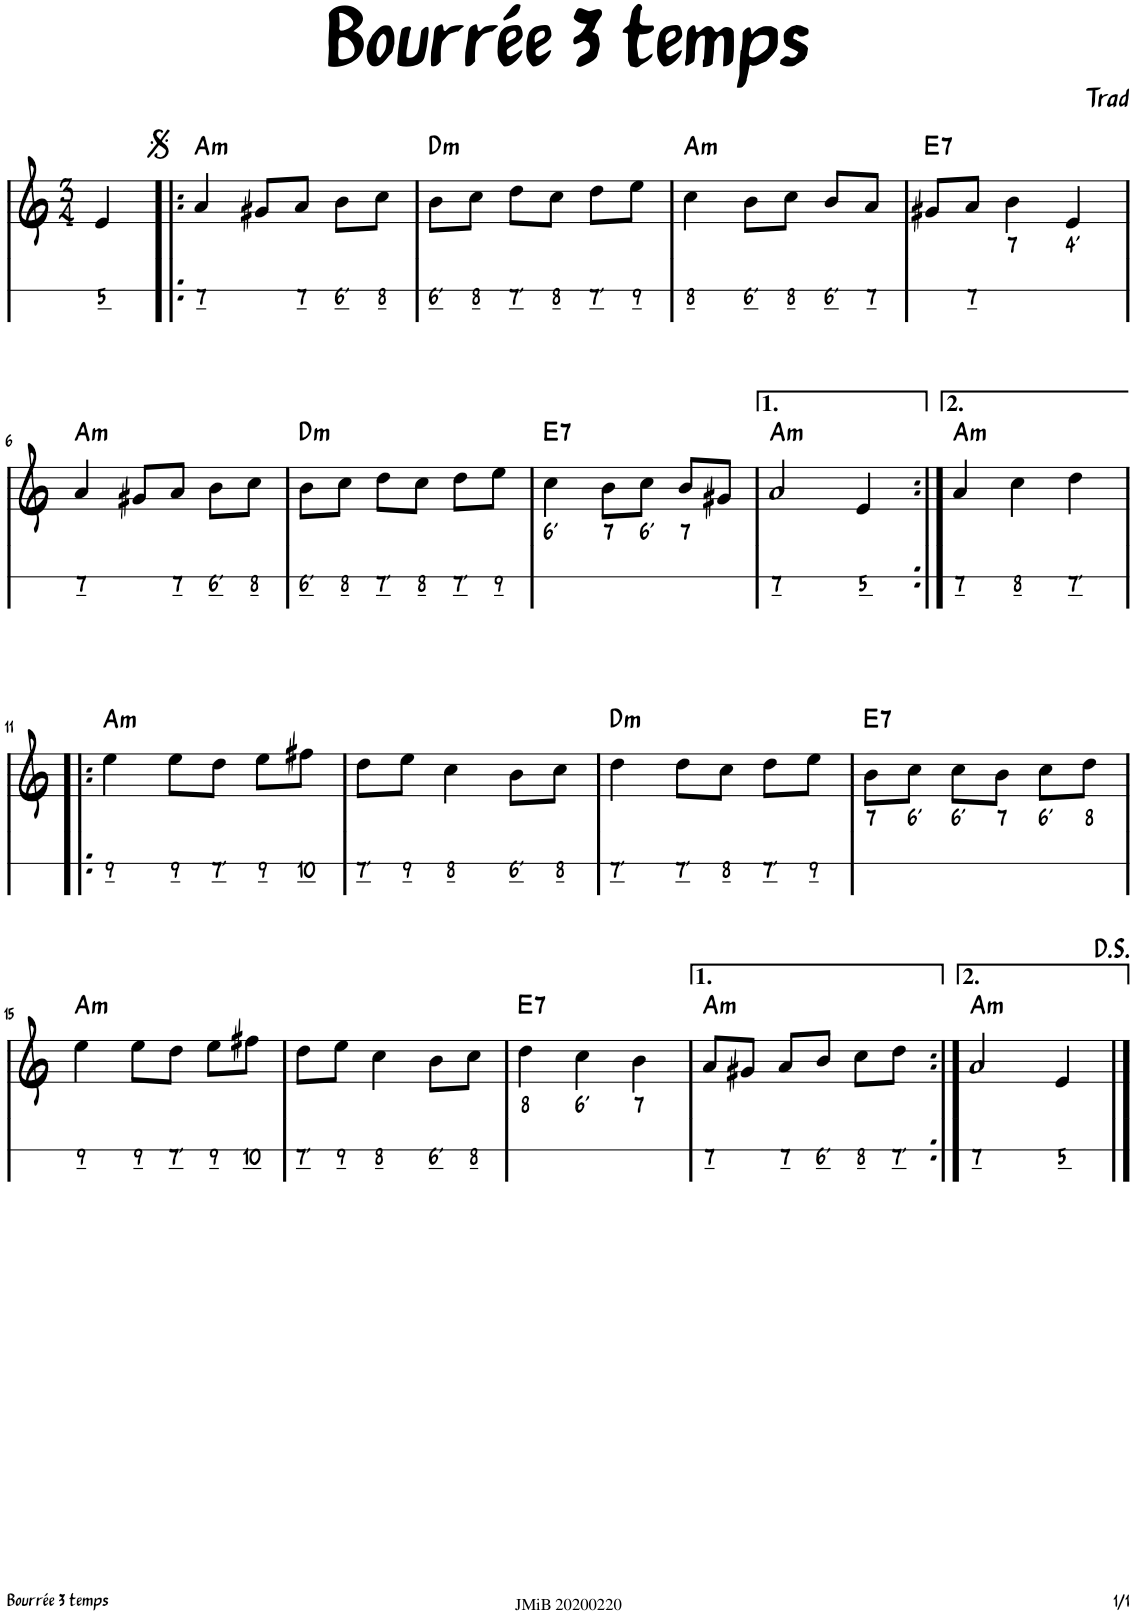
**kern	**kern	**kern	**text	**harte
*part3	*part2	*part1	*part1	*part1
*staff3	*staff2	*staff1	*staff1	*
*I"Piano	*I"Banjo (Tablature)	*I"Piano	*	*
*I'Pno	*I'Bjo	*I'Pno	*	*
*stria5	*stria1	*	*	*
*clefF4	*	*clefG2	*	*
*	*Trd7c12	*	*	*
*k[]	*k[]	*k[]	*	*
*M3/4	*M3/4	*M3/4	*	*
=1	=1	=1	=1	=1
!	!	!	!LO:LY:b	!
4r	4r	4e/	5	.
=2!|:	=2!|:	=2!|:	=2!|:	=2!|:
!	!	!	!LO:LY:b	!LO:H:kt=m
4AA	2.r	4a/	7	A:min
4E 4A 4c	.	8g#X/L	.	.
!	!	!	!LO:LY:b	!
.	.	8a/J	7	.
!	!	!	!LO:LY:b	!
4E 4A 4c	.	8b\L	6'	.
!	!	!	!LO:LY:b	!
.	.	8cc\J	8	.
=3	=3	=3	=3	=3
!	!	!	!LO:LY:b	!LO:H:kt=m
4DD	2.r	8b\L	6'	D:min
!	!	!	!LO:LY:b	!
.	.	8cc\J	8	.
!	!	!	!LO:LY:b	!
4F 4A 4c	.	8dd\L	7'	.
!	!	!	!LO:LY:b	!
.	.	8cc\J	8	.
!	!	!	!LO:LY:b	!
4E 4A 4c	.	8dd\L	7'	.
!	!	!	!LO:LY:b	!
.	.	8ee\J	9	.
=4	=4	=4	=4	=4
!	!	!	!LO:LY:b	!LO:H:kt=m
4AA	2.r	4cc\	8	A:min
!	!	!	!LO:LY:b	!
4E 4A 4c	.	8b\L	6'	.
!	!	!	!LO:LY:b	!
.	.	8cc\J	8	.
!	!	!	!LO:LY:b	!
4E 4A 4c	.	8b/L	6'	.
!	!	!	!LO:LY:b	!
.	.	8a/J	7	.
=5	=5	=5	=5	=5
!	!	!	!	!LO:H:kt=7
4EE	2.r	8g#X/L	.	E:7
!	!	!	!LO:LY:b	!
.	.	8a/J	7	.
!	!	!	!LO:LY:b	!
4E 4G#X 4B 4d	.	4b\	7	.
!	!	!	!LO:LY:b	!
4E 4G# 4B 4d	.	4e/	4'	.
!!LO:LB:g=z
=6	=6	=6	=6	=6
!	!	!	!LO:LY:b	!LO:H:kt=m
4AA	2.r	4a/	7	A:min
4E 4A 4c	.	8g#X/L	.	.
!	!	!	!LO:LY:b	!
.	.	8a/J	7	.
!	!	!	!LO:LY:b	!
4E 4A 4c	.	8b\L	6'	.
!	!	!	!LO:LY:b	!
.	.	8cc\J	8	.
=7	=7	=7	=7	=7
!	!	!	!LO:LY:b	!LO:H:kt=m
4DD	2.r	8b\L	6'	D:min
!	!	!	!LO:LY:b	!
.	.	8cc\J	8	.
!	!	!	!LO:LY:b	!
4F 4A 4c	.	8dd\L	7'	.
!	!	!	!LO:LY:b	!
.	.	8cc\J	8	.
!	!	!	!LO:LY:b	!
4F 4A 4c	.	8dd\L	7'	.
!	!	!	!LO:LY:b	!
.	.	8ee\J	9	.
=8	=8	=8	=8	=8
!	!	!	!LO:LY:b	!LO:H:kt=7
4EE	2.r	4cc\	6'	E:7
!	!	!	!LO:LY:b	!
4E 4G#X 4B 4d	.	8b\L	7	.
!	!	!	!LO:LY:b	!
.	.	8cc\J	6'	.
!	!	!	!LO:LY:b	!
4E 4G# 4B 4d	.	8b/L	7	.
.	.	8g#X/J	.	.
=9	=9	=9	=9	=9
!	!	!	!LO:LY:b	!LO:H:kt=m
4AA	2.r	2a/	7	A:min
4E 4A 4c	.	.	.	.
!	!	!	!LO:LY:b	!
4E 4A 4c	.	4e/	5	.
=10:|!	=10:|!	=10:|!	=10:|!	=10:|!
!	!	!	!LO:LY:b	!LO:H:kt=m
4AA	2.r	4a/	7	A:min
!	!	!	!LO:LY:b	!
4E 4A 4c	.	4cc\	8	.
!	!	!	!LO:LY:b	!
4E 4A 4c	.	4dd\	7'	.
!!LO:LB:g=z
=11!|:	=11!|:	=11!|:	=11!|:	=11!|:
!	!	!	!LO:LY:b	!LO:H:kt=m
4AA	2.r	4ee\	9	A:min
!	!	!	!LO:LY:b	!
4E 4A 4c	.	8ee\L	9	.
!	!	!	!LO:LY:b	!
.	.	8dd\J	7'	.
!	!	!	!LO:LY:b	!
4E 4A 4c	.	8ee\L	9	.
!	!	!	!LO:LY:b	!
.	.	8ff#X\J	10	.
=12	=12	=12	=12	=12
!	!	!	!LO:LY:b	!
4AA	2.r	8dd\L	7'	.
!	!	!	!LO:LY:b	!
.	.	8ee\J	9	.
!	!	!	!LO:LY:b	!
4E 4A 4c	.	4cc\	8	.
!	!	!	!LO:LY:b	!
4E 4A 4c	.	8b\L	6'	.
!	!	!	!LO:LY:b	!
.	.	8cc\J	8	.
=13	=13	=13	=13	=13
!	!	!	!LO:LY:b	!LO:H:kt=m
4DD	2.r	4dd\	7'	D:min
!	!	!	!LO:LY:b	!
4F 4A 4c	.	8dd\L	7'	.
!	!	!	!LO:LY:b	!
.	.	8cc\J	8	.
!	!	!	!LO:LY:b	!
4F 4A 4c	.	8dd\L	7'	.
!	!	!	!LO:LY:b	!
.	.	8ee\J	9	.
=14	=14	=14	=14	=14
!	!	!	!LO:LY:b	!LO:H:kt=7
4EE	2.r	8b\L	7	E:7
!	!	!	!LO:LY:b	!
.	.	8cc\J	6'	.
!	!	!	!LO:LY:b	!
4E 4G#X 4B 4d	.	8cc\L	6'	.
!	!	!	!LO:LY:b	!
.	.	8b\J	7	.
!	!	!	!LO:LY:b	!
4E 4G# 4B 4d	.	8cc\L	6'	.
!	!	!	!LO:LY:b	!
.	.	8dd\J	8	.
!!LO:LB:g=z
=15	=15	=15	=15	=15
!	!	!	!LO:LY:b	!LO:H:kt=m
4AA	2.r	4ee\	9	A:min
!	!	!	!LO:LY:b	!
4E 4A 4c	.	8ee\L	9	.
!	!	!	!LO:LY:b	!
.	.	8dd\J	7'	.
!	!	!	!LO:LY:b	!
4E 4A 4c	.	8ee\L	9	.
!	!	!	!LO:LY:b	!
.	.	8ff#X\J	10	.
=16	=16	=16	=16	=16
!	!	!	!LO:LY:b	!
4AA	2.r	8dd\L	7'	.
!	!	!	!LO:LY:b	!
.	.	8ee\J	9	.
!	!	!	!LO:LY:b	!
4E 4A 4c	.	4cc\	8	.
!	!	!	!LO:LY:b	!
4E 4A 4c	.	8b\L	6'	.
!	!	!	!LO:LY:b	!
.	.	8cc\J	8	.
=17	=17	=17	=17	=17
!	!	!	!LO:LY:b	!LO:H:kt=7
4EE	2.r	4dd\	8	E:7
!	!	!	!LO:LY:b	!
4E 4G#X 4B 4d	.	4cc\	6'	.
!	!	!	!LO:LY:b	!
4E 4G# 4B 4d	.	4b\	7	.
=18	=18	=18	=18	=18
!	!	!	!LO:LY:b	!LO:H:kt=m
4AA	2.r	8a/L	7	A:min
.	.	8g#X/J	.	.
!	!	!	!LO:LY:b	!
4E 4A 4c	.	8a/L	7	.
!	!	!	!LO:LY:b	!
.	.	8b/J	6'	.
!	!	!	!LO:LY:b	!
4E 4A 4c	.	8cc\L	8	.
!	!	!	!LO:LY:b	!
.	.	8dd\J	7'	.
=19:|!	=19:|!	=19:|!	=19:|!	=19:|!
!	!	!	!LO:LY:b	!LO:H:kt=m
4AA	2.r	2a/	7	A:min
4E 4A 4c	.	.	.	.
!	!	!	!LO:LY:b	!
4E 4A 4c	.	4e/	5	.
==	==	==	==	==
*-	*-	*-	*-	*-
